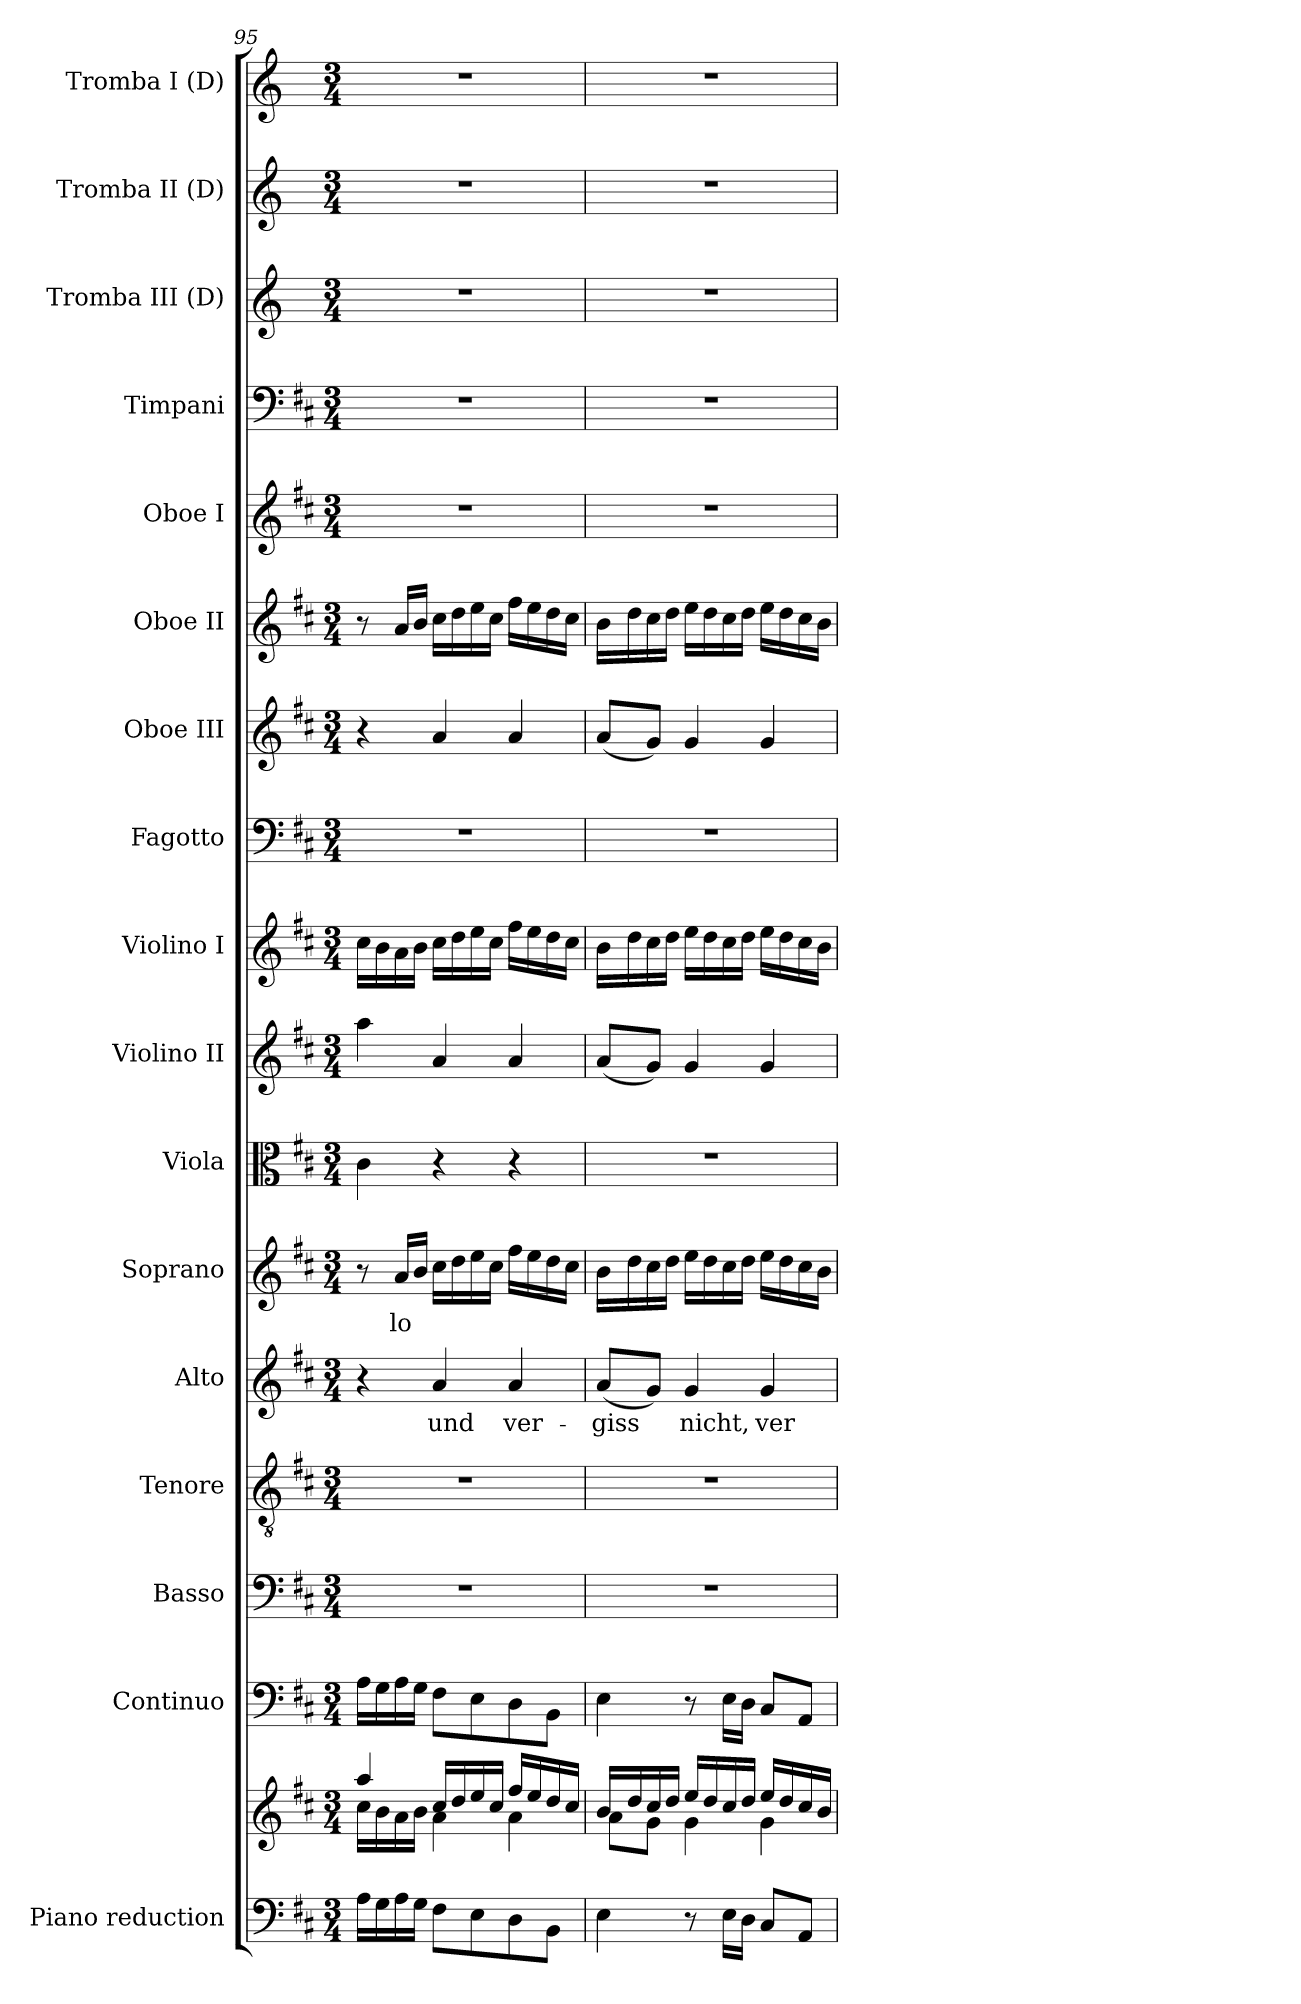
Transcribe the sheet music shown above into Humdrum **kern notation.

**kern	**kern	**kern	**kern	**kern	**kern	**text	**kern	**text	**kern	**kern	**kern	**kern	**kern	**kern	**kern	**kern	**kern	**kern	**kern
*part17	*part17	*part16	*part15	*part14	*part13	*part13	*part12	*part12	*part11	*part10	*part9	*part8	*part7	*part6	*part5	*part4	*part3	*part2	*part1
*staff18	*staff17	*staff16	*staff15	*staff14	*staff13	*staff13	*staff12	*staff12	*staff11	*staff10	*staff9	*staff8	*staff7	*staff6	*staff5	*staff4	*staff3	*staff2	*staff1
*I"Piano reduction	*	*I"Continuo	*I"Basso	*I"Tenore	*I"Alto	*	*I"Soprano	*	*I"Viola	*I"Violino II	*I"Violino I	*I"Fagotto	*I"Oboe III	*I"Oboe II	*I"Oboe I	*I"Timpani	*I"Tromba III (D)	*I"Tromba II (D)	*I"Tromba I (D)
*I'Pno	*	*	*	*	*	*	*	*	*	*	*	*	*I'Ob	*I'Ob	*I'Ob	*I'Timp	*	*	*
!!LO:PB:g=z
*clefF4	*clefG2	*clefF4	*clefF4	*clefGv2	*clefG2	*	*clefG2	*	*clefC3	*clefG2	*clefG2	*clefF4	*clefG2	*clefG2	*clefG2	*clefF4	*clefG2	*clefG2	*clefG2
*	*	*	*	*	*	*	*	*	*	*	*	*	*	*	*	*	*ITrd-1c-2	*ITrd-1c-2	*ITrd-1c-2
*k[f#c#]	*k[f#c#]	*k[f#c#]	*k[f#c#]	*k[f#c#]	*k[f#c#]	*	*k[f#c#]	*	*k[f#c#]	*k[f#c#]	*k[f#c#]	*k[f#c#]	*k[f#c#]	*k[f#c#]	*k[f#c#]	*k[f#c#]	*k[f#c#]	*k[f#c#]	*k[f#c#]
*M3/4	*M3/4	*M3/4	*M3/4	*M3/4	*M3/4	*	*M3/4	*	*M3/4	*M3/4	*M3/4	*M3/4	*M3/4	*M3/4	*M3/4	*M3/4	*M3/4	*M3/4	*M3/4
=95	=95	=95	=95	=95	=95	=95	=95	=95	=95	=95	=95	=95	=95	=95	=95	=95	=95	=95	=95
*	*^	*	*	*	*	*	*	*	*	*	*	*	*	*	*	*	*	*	*
16A\LL	4aa/	16cc#\LL	16A\LL	2.r	2.r	4r	.	8r	.	4c#\	4aa\	16cc#\LL	2.r	4r	8r	2.r	2.r	2.r	2.r	2.r
16G\	.	16b\	16G\	.	.	.	.	.	.	.	.	16b\	.	.	.	.	.	.	.	.
!	!	!	!	!	!	!	!	!	!LO:LY:b	!	!	!	!	!	!	!	!	!	!	!
16A\	.	16a\	16A\	.	.	.	.	16a/LL	lo	.	.	16a\	.	.	16a/LL	.	.	.	.	.
16G\JJ	.	16b\JJ	16G\JJ	.	.	.	.	16b/JJ	.	.	.	16b\JJ	.	.	16b/JJ	.	.	.	.	.
!	!	!	!	!	!	!	!LO:LY:b	!	!	!	!	!	!	!	!	!	!	!	!	!
8F#\L	16cc#/LL	4a\	8F#\L	.	.	4a/	und	16cc#\LL	.	4r	4a/	16cc#\LL	.	4a/	16cc#\LL	.	.	.	.	.
.	16dd/	.	.	.	.	.	.	16dd\	.	.	.	16dd\	.	.	16dd\	.	.	.	.	.
8E\	16ee/	.	8E\	.	.	.	.	16ee\	.	.	.	16ee\	.	.	16ee\	.	.	.	.	.
.	16cc#/JJ	.	.	.	.	.	.	16cc#\JJ	.	.	.	16cc#\JJ	.	.	16cc#\JJ	.	.	.	.	.
!	!	!	!	!	!	!	!LO:LY:b	!	!	!	!	!	!	!	!	!	!	!	!	!
8D\	16ff#/LL	4a\	8D\	.	.	4a/	ver-	16ff#\LL	.	4r	4a/	16ff#\LL	.	4a/	16ff#\LL	.	.	.	.	.
.	16ee/	.	.	.	.	.	.	16ee\	.	.	.	16ee\	.	.	16ee\	.	.	.	.	.
8BB\J	16dd/	.	8BB\J	.	.	.	.	16dd\	.	.	.	16dd\	.	.	16dd\	.	.	.	.	.
.	16cc#/JJ	.	.	.	.	.	.	16cc#\JJ	.	.	.	16cc#\JJ	.	.	16cc#\JJ	.	.	.	.	.
=96	=96	=96	=96	=96	=96	=96	=96	=96	=96	=96	=96	=96	=96	=96	=96	=96	=96	=96	=96	=96
!	!	!	!	!	!	!	!LO:LY:b	!	!	!	!	!	!	!	!	!	!	!	!	!
4E\	16b/LL	8a\L	4E\	2.r	2.r	(8a/L	giss	16b\LL	.	2.r	(8a/L	16b\LL	2.r	(8a/L	16b\LL	2.r	2.r	2.r	2.r	2.r
.	16dd/	.	.	.	.	.	.	16dd\	.	.	.	16dd\	.	.	16dd\	.	.	.	.	.
.	16cc#/	8g\J	.	.	.	8g/J)	.	16cc#\	.	.	8g/J)	16cc#\	.	8g/J)	16cc#\	.	.	.	.	.
.	16dd/JJ	.	.	.	.	.	.	16dd\JJ	.	.	.	16dd\JJ	.	.	16dd\JJ	.	.	.	.	.
!	!	!	!	!	!	!	!LO:LY:b	!	!	!	!	!	!	!	!	!	!	!	!	!
8r	16ee/LL	4g\	8r	.	.	4g/	nicht,	16ee\LL	.	.	4g/	16ee\LL	.	4g/	16ee\LL	.	.	.	.	.
.	16dd/	.	.	.	.	.	.	16dd\	.	.	.	16dd\	.	.	16dd\	.	.	.	.	.
16E\LL	16cc#/	.	16E\LL	.	.	.	.	16cc#\	.	.	.	16cc#\	.	.	16cc#\	.	.	.	.	.
16D\JJ	16dd/JJ	.	16D\JJ	.	.	.	.	16dd\JJ	.	.	.	16dd\JJ	.	.	16dd\JJ	.	.	.	.	.
!	!	!	!	!	!	!	!LO:LY:b	!	!	!	!	!	!	!	!	!	!	!	!	!
8C#/L	16ee/LL	4g\	8C#/L	.	.	4g/	ver-	16ee\LL	.	.	4g/	16ee\LL	.	4g/	16ee\LL	.	.	.	.	.
.	16dd/	.	.	.	.	.	.	16dd\	.	.	.	16dd\	.	.	16dd\	.	.	.	.	.
8AA/J	16cc#/	.	8AA/J	.	.	.	.	16cc#\	.	.	.	16cc#\	.	.	16cc#\	.	.	.	.	.
.	16b/JJ	.	.	.	.	.	.	16b\JJ	.	.	.	16b\JJ	.	.	16b\JJ	.	.	.	.	.
*	*v	*v	*	*	*	*	*	*	*	*	*	*	*	*	*	*	*	*	*	*
=	=	=	=	=	=	=	=	=	=	=	=	=	=	=	=	=	=	=	=
*-	*-	*-	*-	*-	*-	*-	*-	*-	*-	*-	*-	*-	*-	*-	*-	*-	*-	*-	*-
